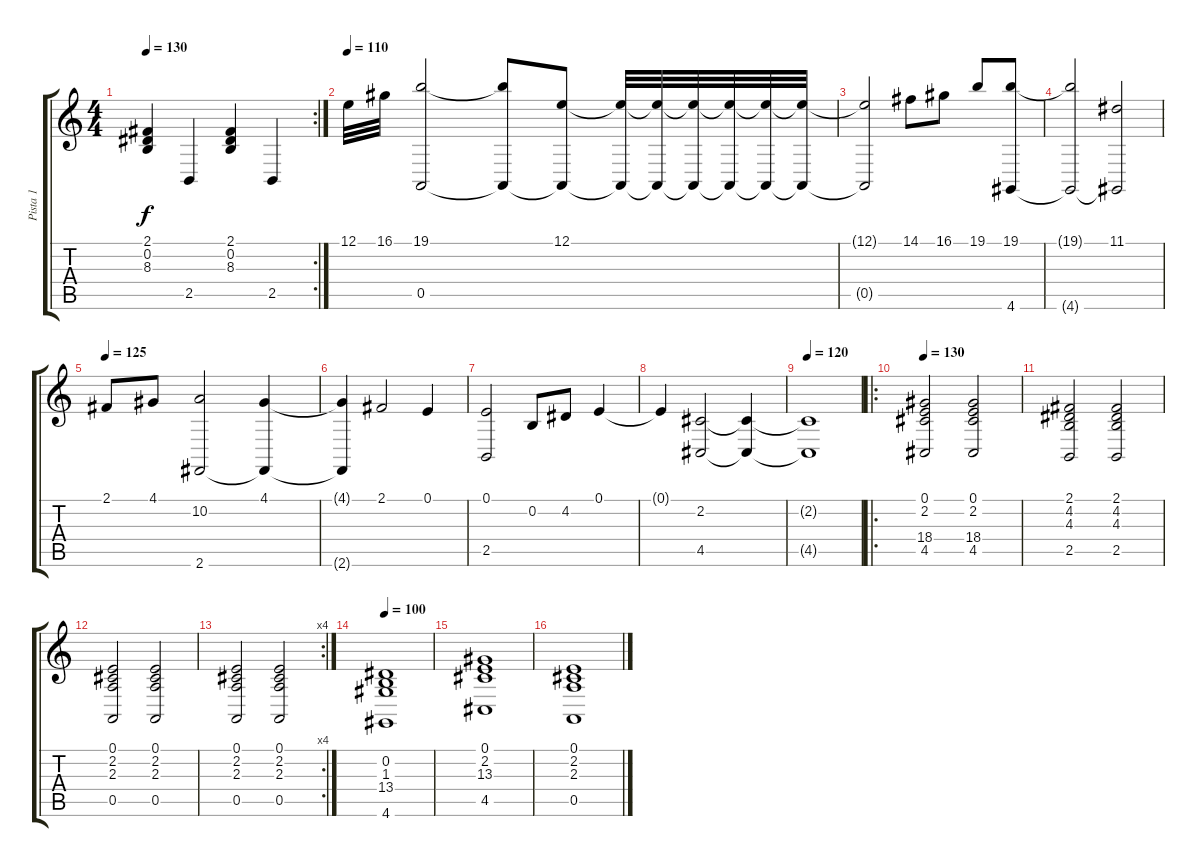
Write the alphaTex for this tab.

\track ("Pista 1" "Pista 1") {instrument acousticgrandpiano}
\staff {score tabs}
\tuning (E4 B3 G3 D3 A2 E2) {hide}
\rc 2
\ts (4 4)
\tempo 130
\clef g2
\ks c
(2.1 0.2 8.3).4{dy f} 2.5.4 (2.1 0.2 8.3).4 2.5.4 |
\tempo 110
12.1.32 16.1.32 (19.1 0.5).2 (19.1{t} 0.5{t}).8 (12.1 0.5{t}).8 (12.1{t} 0.5{t}).32 (12.1{t} 0.5{t}).32 (12.1{t} 0.5{t}).32 (12.1{t} 0.5{t}).32 (12.1{t} 0.5{t}).32 (12.1{t} 0.5{t}).32 |
(12.1{t} 0.5{t}).2 14.1.8 16.1.8 19.1.8 (19.1 4.6).8 |
(19.1{t} 4.6{t}).2 (11.1 4.6{t}).2 |
\tempo 125
2.1.8 4.1.8 (10.2 2.6).2 (4.1 2.6{t}).4 |
(4.1{t} 2.6{t}).4 2.1.2 0.1.4 |
(0.1 2.5).2 0.2.8 4.2.8 0.1.4 |
0.1{t}.4 (2.2 4.5).2 (2.2{t} 4.5{t}).4 |
\tempo 120
(2.2{t} 4.5{t}).1 |
\ro
\tempo 130
(0.1 2.2 18.4 4.5).2 (0.1 2.2 18.4 4.5).2 |
(2.1 4.2 4.3 2.5).2 (2.1 4.2 4.3 2.5).2 |
(0.1 2.2 2.3 0.5).2 (0.1 2.2 2.3 0.5).2 |
\rc 4
(0.1 2.2 2.3 0.5).2 (0.1 2.2 2.3 0.5).2 |
\tempo 100
(0.2 1.3 13.4 4.6).1 |
(0.1 2.2 13.3 4.5).1 |
(0.1 2.2 2.3 0.5).1
